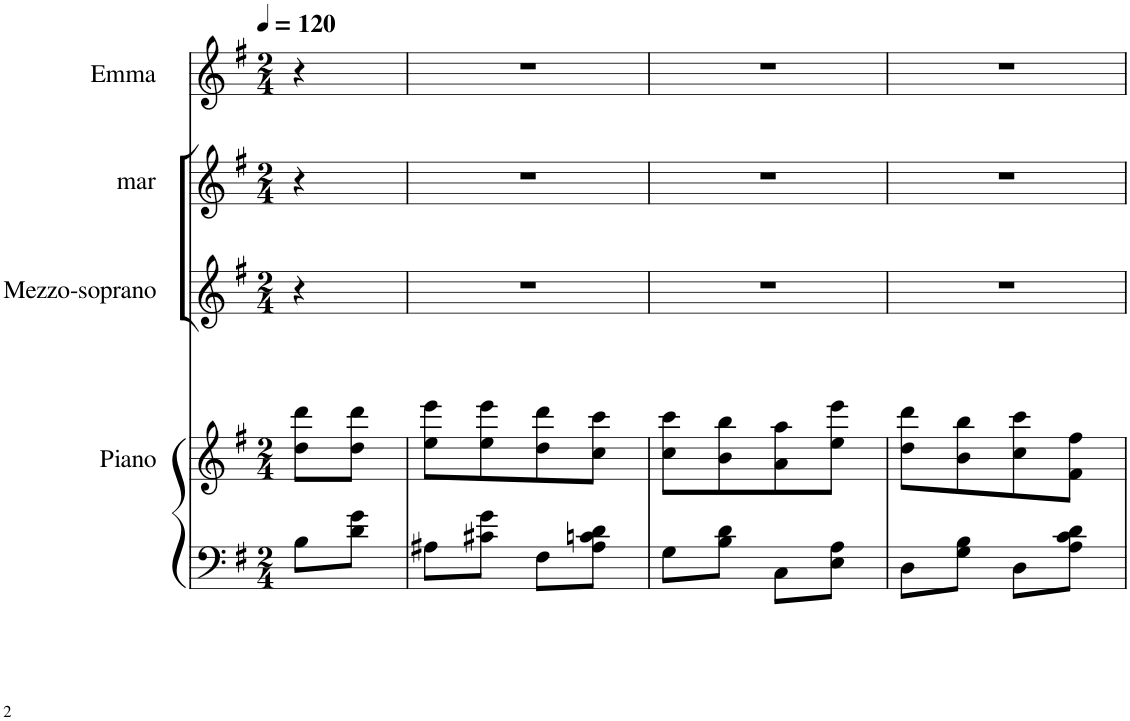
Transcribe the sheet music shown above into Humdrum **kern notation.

**kern	**kern	**kern	**kern	**kern
*part5	*part4	*part3	*part2	*part1
*staff5	*staff4	*staff3	*staff2	*staff1
*I"Piano	*I"Piano	*I"Mezzo-soprano	*I"mar	*I"Emma
*I'Pia.	*I'Pia.	*I'Mzs.	*I'MAR.	*I'E.
*clefF4	*clefG2	*clefG2	*clefG2	*clefG2
*	*	*Trd1c2	*	*Trd1c2
*k[f#]	*k[f#]	*k[f#]	*k[f#]	*k[f#]
*M2/4	*M2/4	*M2/4	*M2/4	*M2/4
*MM120	*MM120	*MM120	*MM120	*MM120
=1	=1	=1	=1	=1
8B\L	8dd\ 8ddd\L	4r	4r	4r
8d\ 8g\J	8dd\ 8ddd\J	.	.	.
=2	=2	=2	=2	=2
8A#X\L	8ee\ 8eee\L	2r	2r	2r
8c#X\ 8g\J	8ee\ 8eee\	.	.	.
8F#\L	8dd\ 8ddd\	.	.	.
8A#\ 8cn\ 8d\J	8cc\ 8ccc\J	.	.	.
=3	=3	=3	=3	=3
8G\L	8cc\ 8ccc\L	2r	2r	2r
8B\ 8d\J	8b\ 8bb\	.	.	.
8C\L	8a\ 8aa\	.	.	.
8E\ 8A\J	8ee\ 8eee\J	.	.	.
=4	=4	=4	=4	=4
8D\L	8dd\ 8ddd\L	2r	2r	2r
8G\ 8B\J	8b\ 8bb\	.	.	.
8D\L	8cc\ 8ccc\	.	.	.
8A\ 8c\ 8d\J	8f#\ 8ff#\J	.	.	.
=	=	=	=	=
*-	*-	*-	*-	*-
